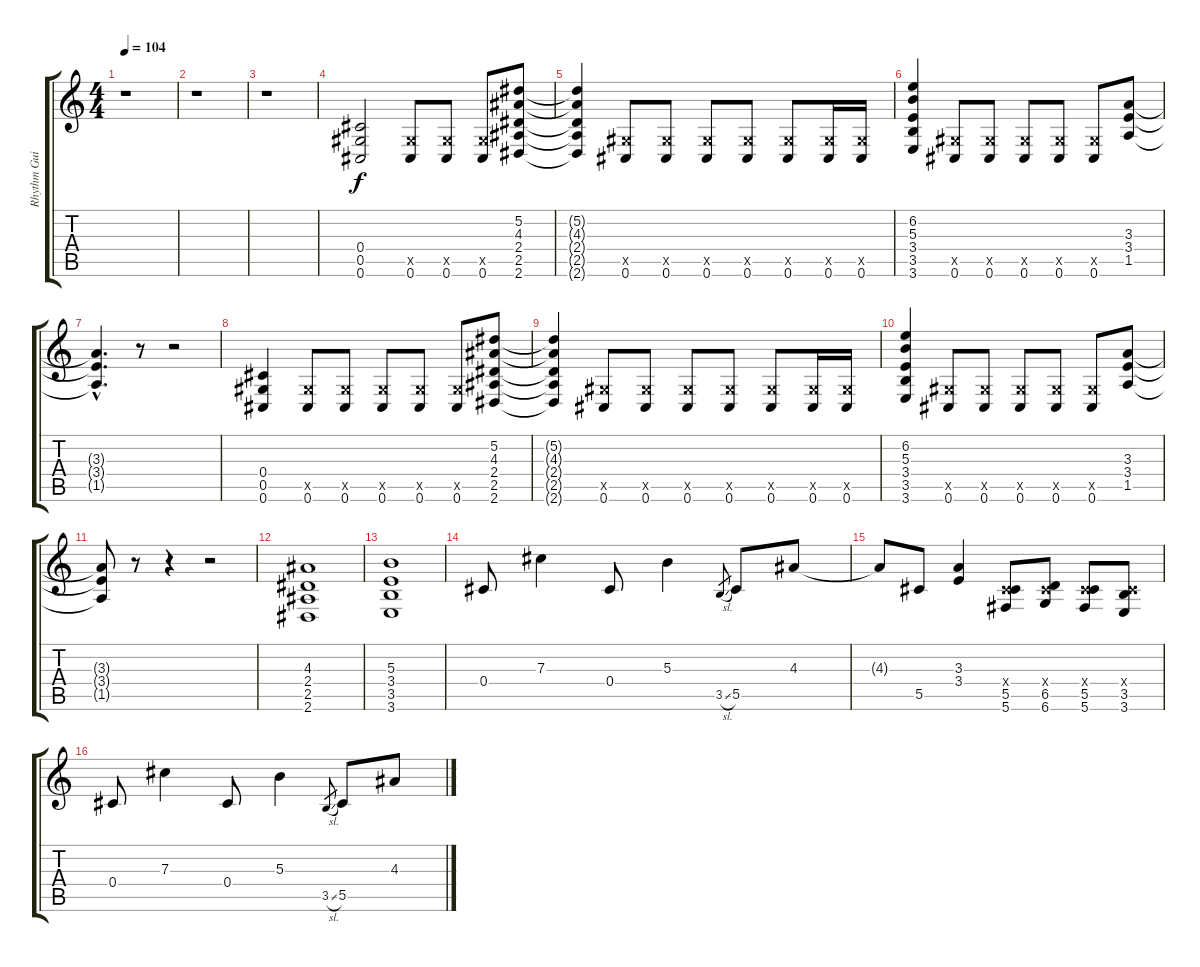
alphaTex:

\track ("Rhythm Guitar 1" "Rhythm Gui") {instrument overdrivenguitar}
\staff {score tabs}
\tuning (Eb4 Bb3 Gb3 Db3 Ab2 Db2) {hide}
\ts (4 4)
\tempo 104
\clef g2
\ks c
r.1{dy ff} |
r.1 |
r.1 |
(0.4 0.5 0.6).2{dy f} (0.5{x} 0.6).8 (0.5{x} 0.6).8 (0.5{x} 0.6).8 (5.2 4.3 2.4 2.5 2.6).8 |
(5.2{t} 4.3{t} 2.4{t} 2.5{t} 2.6{t}).4 (0.5{x} 0.6).8 (0.5{x} 0.6).8 (0.5{x} 0.6).8 (0.5{x} 0.6).8 (0.5{x} 0.6).8 (0.5{x} 0.6).16 (0.5{x} 0.6).16 |
(6.2 5.3 3.4 3.5 3.6).4 (0.5{x} 0.6).8 (0.5{x} 0.6).8 (0.5{x} 0.6).8 (0.5{x} 0.6).8 (0.5{x} 0.6).8 (3.3 3.4 1.5).8 |
(3.3{hac t} 3.4{hac t} 1.5{hac t}).4{d} r.8 r.2 |
(0.4 0.5 0.6).4 (0.5{x} 0.6).8 (0.5{x} 0.6).8 (0.5{x} 0.6).8 (0.5{x} 0.6).8 (0.5{x} 0.6).8 (5.2 4.3 2.4 2.5 2.6).8 |
(5.2{t} 4.3{t} 2.4{t} 2.5{t} 2.6{t}).4 (0.5{x} 0.6).8 (0.5{x} 0.6).8 (0.5{x} 0.6).8 (0.5{x} 0.6).8 (0.5{x} 0.6).8 (0.5{x} 0.6).16 (0.5{x} 0.6).16 |
(6.2 5.3 3.4 3.5 3.6).4 (0.5{x} 0.6).8 (0.5{x} 0.6).8 (0.5{x} 0.6).8 (0.5{x} 0.6).8 (0.5{x} 0.6).8 (3.3 3.4 1.5).8 |
(3.3{t} 3.4{t} 1.5{t}).8 r.8 r.4 r.2 |
(4.3 2.4 2.5 2.6).1 |
(5.3 3.4 3.5 3.6).1 |
0.4.8 7.3.4 0.4.8 5.3.4 3.5{sl}.8{gr} 5.5.8 4.3.8 |
4.3{t}.8 5.5.8 (3.3 3.4).4 (0.4{x} 5.5 5.6).8 (0.4{x} 6.5 6.6).8 (0.4{x} 5.5 5.6).8 (0.4{x} 3.5 3.6).8 |
0.4.8 7.3.4 0.4.8 5.3.4 3.5{sl}.8{gr} 5.5.8 4.3.8
